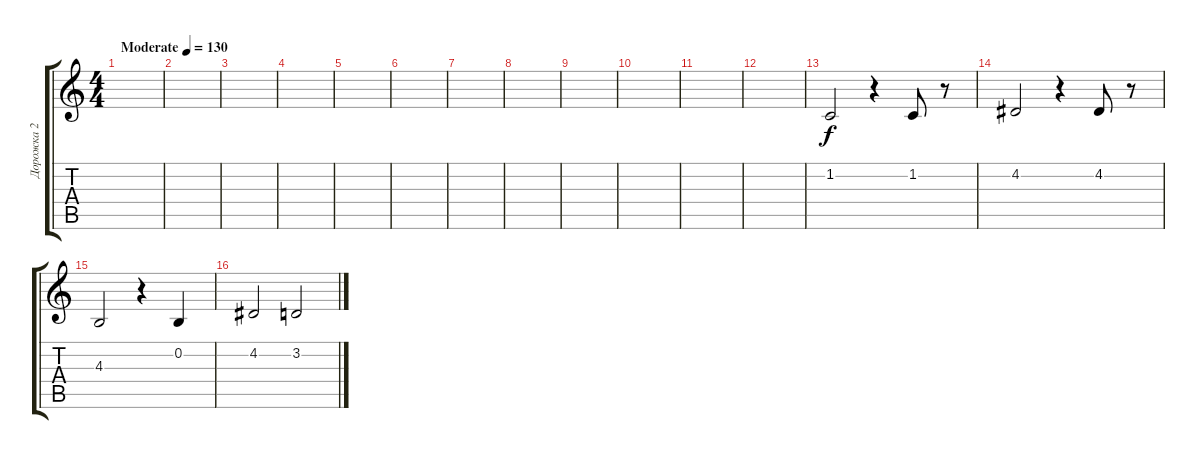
\track ("Дорожка 2" "Дорожка 2") {instrument tremolostrings}
\staff {score tabs}
\tuning (E4 B3 G3 D3 A2 E2) {hide}
\ts (4 4)
\tempo (130 "Moderate")
\clef g2
\ks c
|
|
|
|
|
|
|
|
|
|
|
|
1.2.2 r.4 1.2.8 r.8 |
4.2.2 r.4 4.2.8 r.8 |
4.3.2 r.4 0.2.4 |
4.2.2 3.2.2
